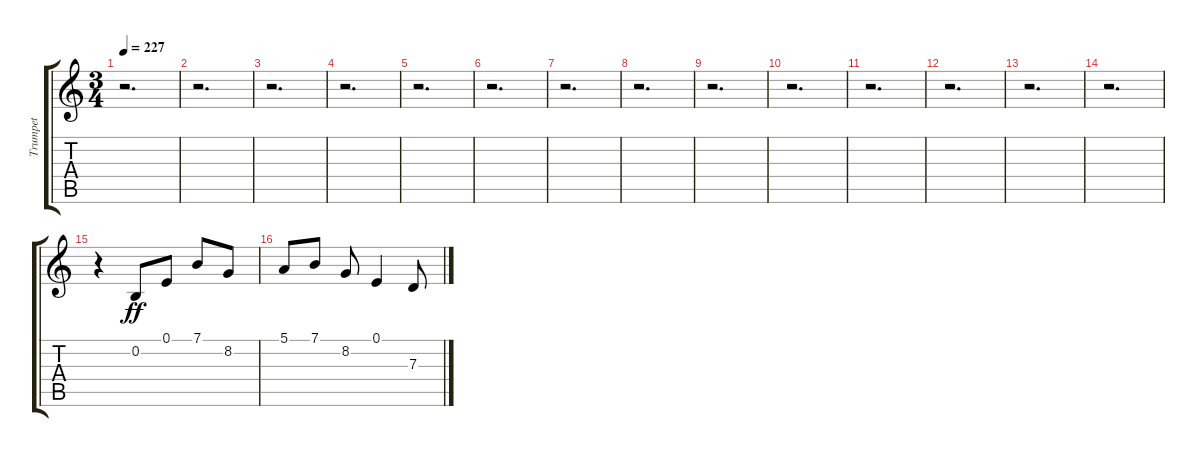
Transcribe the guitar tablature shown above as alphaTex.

\track ("Trumpet" "Trumpet") {instrument trumpet}
\staff {score tabs}
\tuning (E4 B3 G3 D3 A2 E2) {hide}
\ts (3 4)
\tempo 227
\clef g2
\ks c
r.2{d dy f} |
r.2{d} |
r.2{d} |
r.2{d} |
r.2{d} |
r.2{d} |
r.2{d} |
r.2{d} |
r.2{d} |
r.2{d} |
r.2{d} |
r.2{d} |
r.2{d} |
r.2{d} |
r.4 0.2.8{dy ff} 0.1.8 7.1.8 8.2.8 |
5.1.8 7.1.8 8.2.8 0.1.4 7.3.8
